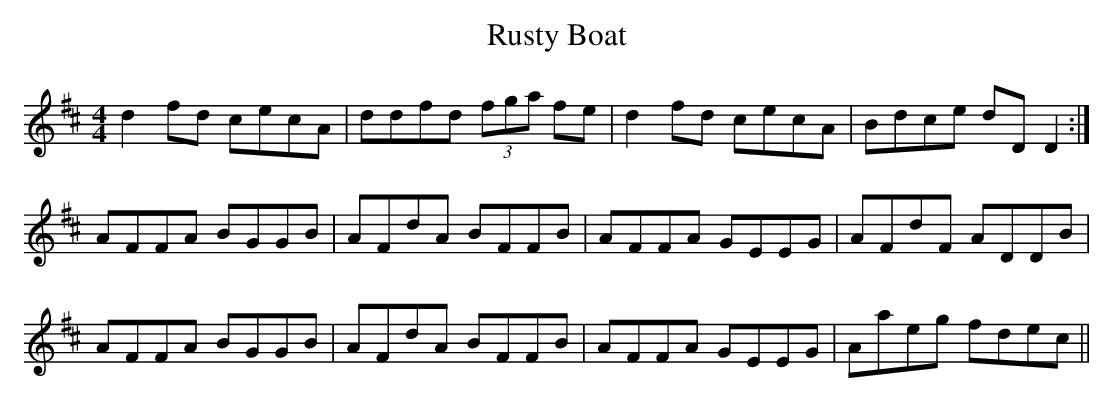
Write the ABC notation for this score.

X:1
T: Rusty Boat
L: 1/8
M: 4/4
K: D
d2 fd cecA|ddfd (3fga fe|d2 fd cecA|Bdce dD D2 :|
AFFA BGGB|AFdA BFFB|AFFA GEEG|AFdF ADDB|
AFFA BGGB|AFdA BFFB|AFFA GEEG|Aaeg fdec ||
